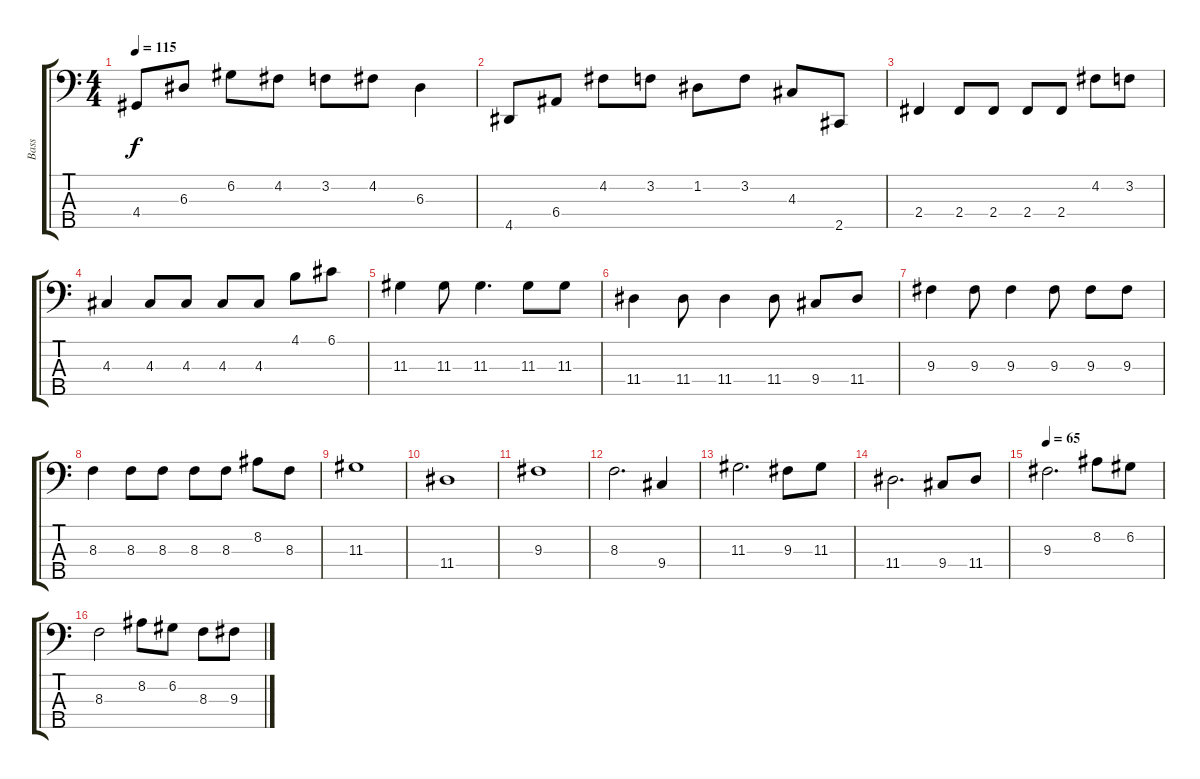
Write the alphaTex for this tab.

\track ("Bass" "Bass") {instrument electricbassfinger}
\staff {score tabs}
\tuning (G2 D2 A1 E1 B0) {hide}
\ts (4 4)
\tempo 115
\clef f4
\ks c
4.4.8{dy f} 6.3.8 6.2.8 4.2.8 3.2.8 4.2.8 6.3.4 |
4.5.8 6.4.8 4.2.8 3.2.8 1.2.8 3.2.8 4.3.8 2.5.8 |
2.4.4 2.4.8 2.4.8 2.4.8 2.4.8 4.2.8 3.2.8 |
4.3.4 4.3.8 4.3.8 4.3.8 4.3.8 4.1.8 6.1.8 |
11.3.4 11.3.8 11.3.4{d} 11.3.8 11.3.8 |
11.4.4 11.4.8 11.4.4 11.4.8 9.4.8 11.4.8 |
9.3.4 9.3.8 9.3.4 9.3.8 9.3.8 9.3.8 |
8.3.4 8.3.8 8.3.8 8.3.8 8.3.8 8.2.8 8.3.8 |
11.3.1 |
11.4.1 |
9.3.1 |
8.3.2{d} 9.4.4 |
11.3.2{d} 9.3.8 11.3.8 |
11.4.2{d} 9.4.8 11.4.8 |
\tempo 65
9.3.2{d} 8.2.8 6.2.8 |
8.3.2 8.2.8 6.2.8 8.3.8 9.3.8
